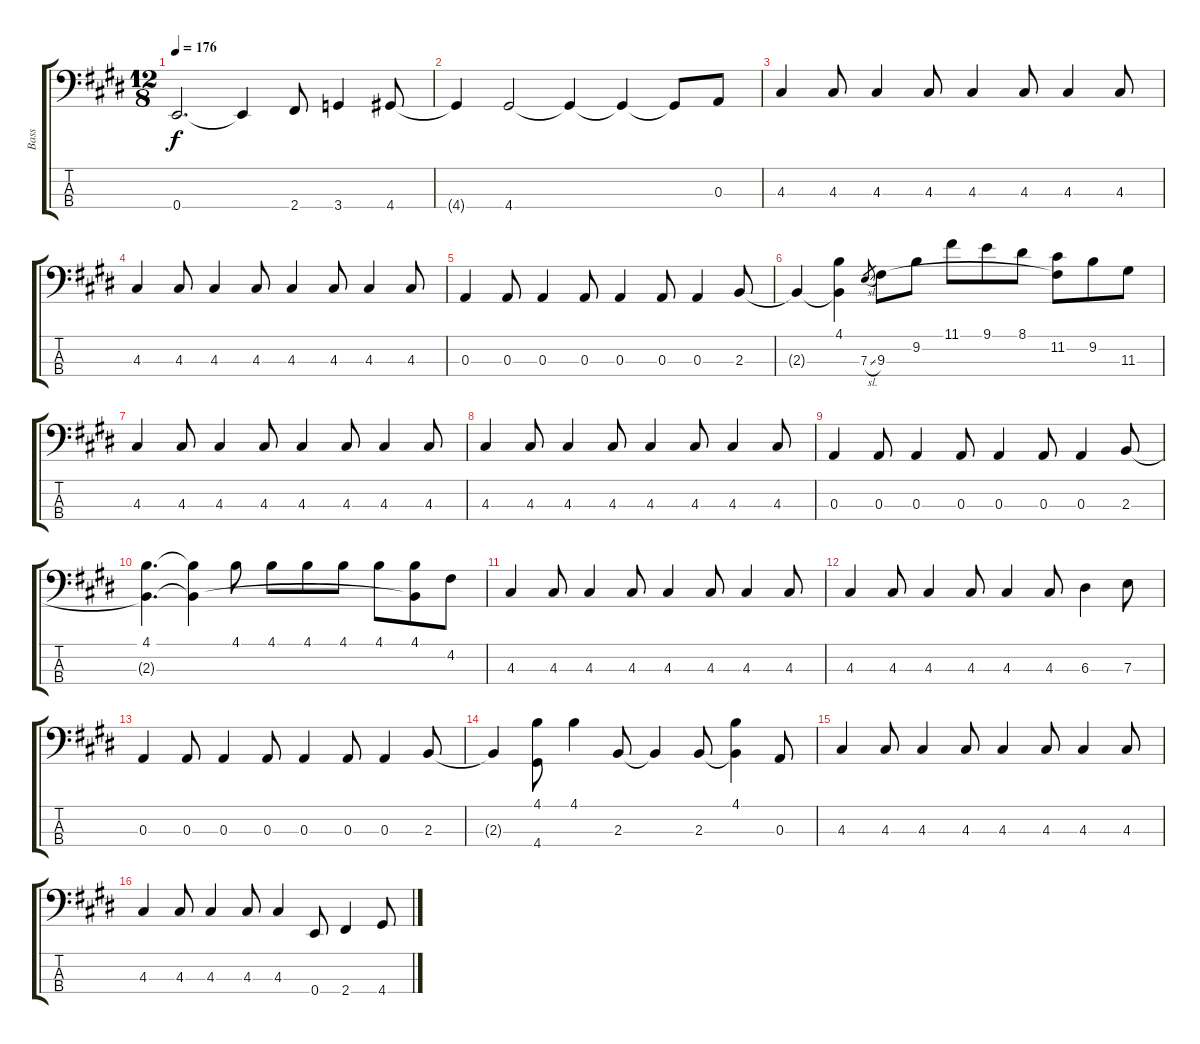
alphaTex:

\track ("Bass" "Bass") {instrument electricbassfinger}
\staff {score tabs}
\tuning (G2 D2 A1 E1) {hide}
\ts (12 8)
\tempo 176
\clef f4
\ks e
0.4.2{d dy f} 0.4{t}.4 2.4.8 3.4.4 4.4.8 |
4.4{t}.4 4.4.2 4.4{t}.4 4.4{t}.4 4.4{t}.8 0.3.8 |
4.3.4 4.3.8 4.3.4 4.3.8 4.3.4 4.3.8 4.3.4 4.3.8 |
4.3.4 4.3.8 4.3.4 4.3.8 4.3.4 4.3.8 4.3.4 4.3.8 |
0.3.4 0.3.8 0.3.4 0.3.8 0.3.4 0.3.8 0.3.4 2.3.8 |
2.3{t}.4 (4.1 2.3{t}).4 7.3{sl}.8{gr} 9.3.8 9.2.8 11.1.8 9.1.8 8.1.8 (11.2 9.3{t}).8 9.2.8 11.3.8 |
4.3.4 4.3.8 4.3.4 4.3.8 4.3.4 4.3.8 4.3.4 4.3.8 |
4.3.4 4.3.8 4.3.4 4.3.8 4.3.4 4.3.8 4.3.4 4.3.8 |
0.3.4 0.3.8 0.3.4 0.3.8 0.3.4 0.3.8 0.3.4 2.3.8 |
(4.1 2.3{t}).4{d} (4.1{t} 2.3{t}).4 4.1.8 4.1.8 4.1.8 4.1.8 4.1.8 (4.1 2.3{t}).8 4.2.8 |
4.3.4 4.3.8 4.3.4 4.3.8 4.3.4 4.3.8 4.3.4 4.3.8 |
4.3.4 4.3.8 4.3.4 4.3.8 4.3.4 4.3.8 6.3.4 7.3.8 |
0.3.4 0.3.8 0.3.4 0.3.8 0.3.4 0.3.8 0.3.4 2.3.8 |
2.3{t}.4 (4.1 4.4).8 4.1.4 2.3.8 2.3{t}.4 2.3.8 (4.1 2.3{t}).4 0.3.8 |
4.3.4 4.3.8 4.3.4 4.3.8 4.3.4 4.3.8 4.3.4 4.3.8 |
4.3.4 4.3.8 4.3.4 4.3.8 4.3.4 0.4.8 2.4.4 4.4.8
